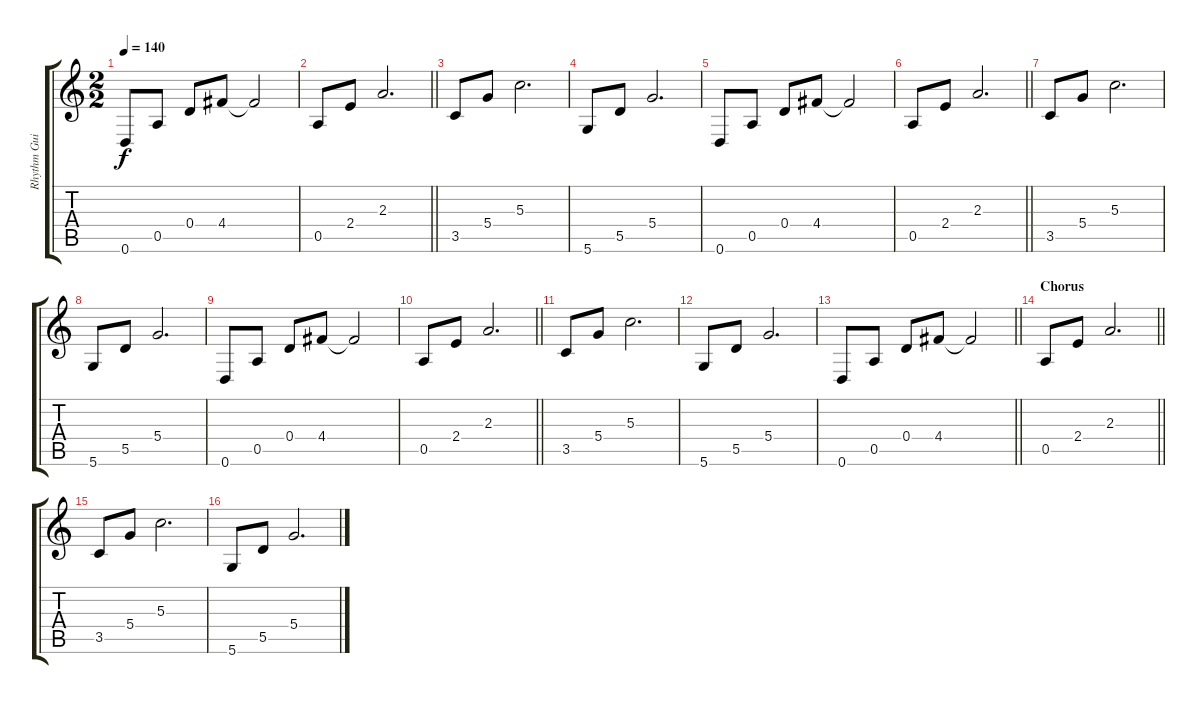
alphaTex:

\track ("Rhythm Guitar" "Rhythm Gui") {instrument acousticguitarsteel}
\staff {score tabs}
\tuning (E4 B3 G3 D3 A2 D2) {hide}
\ts (2 2)
\tempo 140
\clef g2
\ks c
0.6.8{dy f} 0.5.8 0.4.8 4.4.8 4.4{t}.2 |
\barLineRight lightlight
0.5.8 2.4.8 2.3.2{d} |
3.5.8 5.4.8 5.3.2{d} |
5.6.8 5.5.8 5.4.2{d} |
0.6.8 0.5.8 0.4.8 4.4.8 4.4{t}.2 |
\barLineRight lightlight
0.5.8 2.4.8 2.3.2{d} |
3.5.8 5.4.8 5.3.2{d} |
5.6.8 5.5.8 5.4.2{d} |
0.6.8 0.5.8 0.4.8 4.4.8 4.4{t}.2 |
\barLineRight lightlight
0.5.8 2.4.8 2.3.2{d} |
3.5.8 5.4.8 5.3.2{d} |
5.6.8 5.5.8 5.4.2{d} |
\barLineRight lightlight
0.6.8 0.5.8 0.4.8 4.4.8 4.4{t}.2 |
\section ("" "Chorus")
\barLineRight lightlight
0.5.8 2.4.8 2.3.2{d} |
3.5.8 5.4.8 5.3.2{d} |
5.6.8 5.5.8 5.4.2{d}
